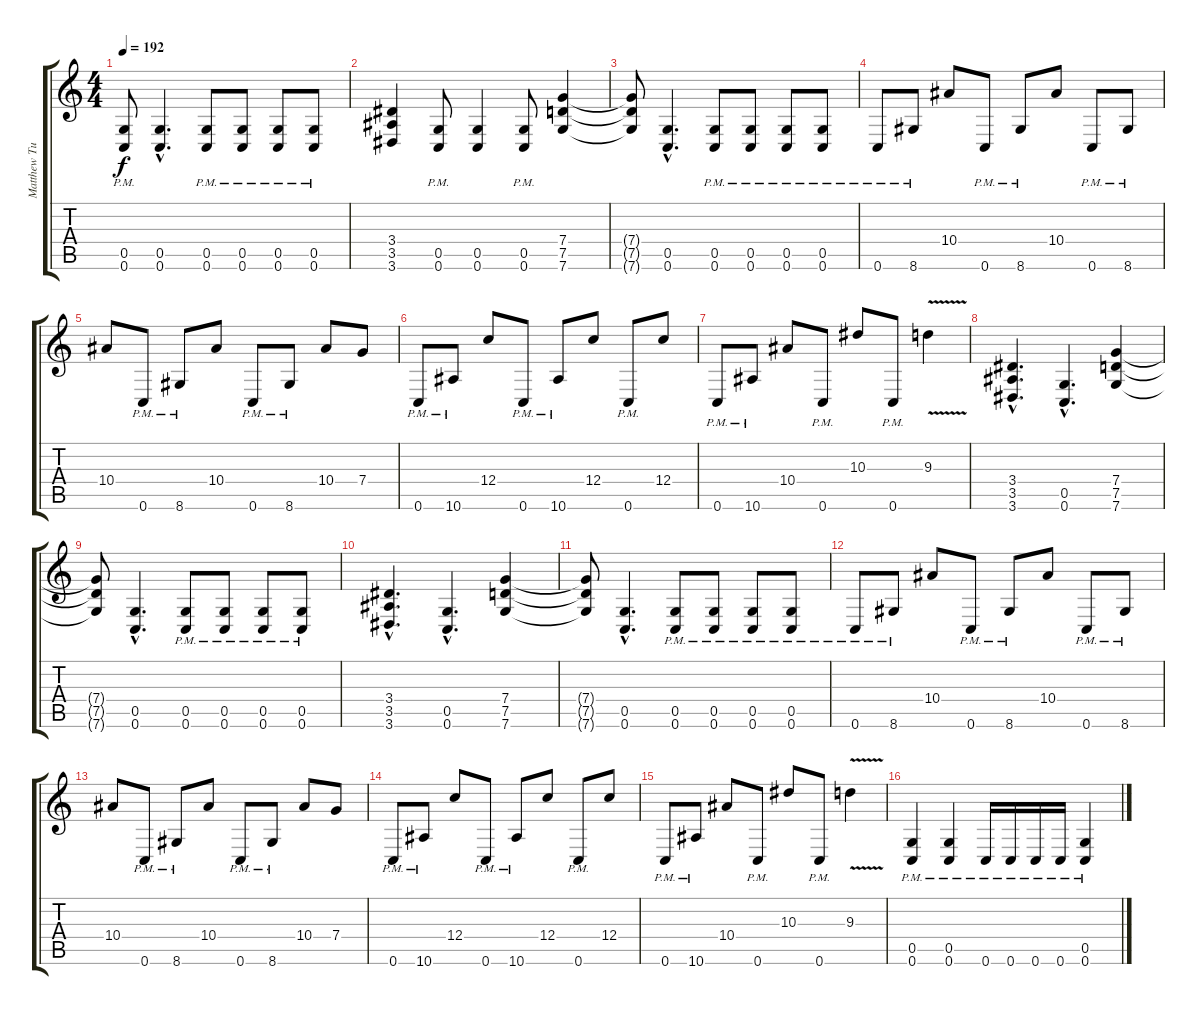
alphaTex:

\track ("Matthew Tuck (Guitar + Vocals)" "Matthew Tu") {instrument distortionguitar}
\staff {score tabs}
\tuning (D4 A3 F3 C3 G2 C2) {hide}
\ts (4 4)
\tempo 192
\clef g2
\ks c
(0.5{pm} 0.6{pm}).8{dy f} (0.5{hac} 0.6{hac}).4{d} (0.5{pm} 0.6{pm}).8 (0.5{pm} 0.6{pm}).8 (0.5{pm} 0.6{pm}).8 (0.5{pm} 0.6{pm}).8 |
(3.4 3.5 3.6).4 (0.5{pm} 0.6{pm}).8 (0.5 0.6).4 (0.5{pm} 0.6{pm}).8 (7.4 7.5 7.6).4 |
(7.4{t} 7.5{t} 7.6{t}).8 (0.5{hac} 0.6{hac}).4{d} (0.5{pm} 0.6{pm}).8 (0.5{pm} 0.6{pm}).8 (0.5{pm} 0.6{pm}).8 (0.5{pm} 0.6{pm}).8 |
0.6{pm}.8 8.6{pm}.8 10.4.8 0.6{pm}.8 8.6{pm}.8 10.4.8 0.6{pm}.8 8.6{pm}.8 |
10.4.8 0.6{pm}.8 8.6{pm}.8 10.4.8 0.6{pm}.8 8.6{pm}.8 10.4.8 7.4.8 |
0.6{pm}.8 10.6{pm}.8 12.4.8 0.6{pm}.8 10.6{pm}.8 12.4.8 0.6{pm}.8 12.4.8 |
0.6{pm}.8 10.6{pm}.8 10.4.8 0.6{pm}.8 10.3.8 0.6{pm}.8 9.3{v}.4 |
(3.4{hac} 3.5{hac} 3.6{hac}).4{d} (0.5{hac} 0.6{hac}).4{d} (7.4 7.5 7.6).4 |
(7.4{t} 7.5{t} 7.6{t}).8 (0.5{hac} 0.6{hac}).4{d} (0.5{pm} 0.6{pm}).8 (0.5{pm} 0.6{pm}).8 (0.5{pm} 0.6{pm}).8 (0.5{pm} 0.6{pm}).8 |
(3.4{hac} 3.5{hac} 3.6{hac}).4{d} (0.5{hac} 0.6{hac}).4{d} (7.4 7.5 7.6).4 |
(7.4{t} 7.5{t} 7.6{t}).8 (0.5{hac} 0.6{hac}).4{d} (0.5{pm} 0.6{pm}).8 (0.5{pm} 0.6{pm}).8 (0.5{pm} 0.6{pm}).8 (0.5{pm} 0.6{pm}).8 |
0.6{pm}.8 8.6{pm}.8 10.4.8 0.6{pm}.8 8.6{pm}.8 10.4.8 0.6{pm}.8 8.6{pm}.8 |
10.4.8 0.6{pm}.8 8.6{pm}.8 10.4.8 0.6{pm}.8 8.6{pm}.8 10.4.8 7.4.8 |
0.6{pm}.8 10.6{pm}.8 12.4.8 0.6{pm}.8 10.6{pm}.8 12.4.8 0.6{pm}.8 12.4.8 |
0.6{pm}.8 10.6{pm}.8 10.4.8 0.6{pm}.8 10.3.8 0.6{pm}.8 9.3{v}.4 |
(0.5{pm} 0.6{pm}).4{balance 8} (0.5{pm} 0.6{pm}).4 0.6{pm}.16 0.6{pm}.16 0.6{pm}.16 0.6{pm}.16 (0.5{pm} 0.6{pm}).4
